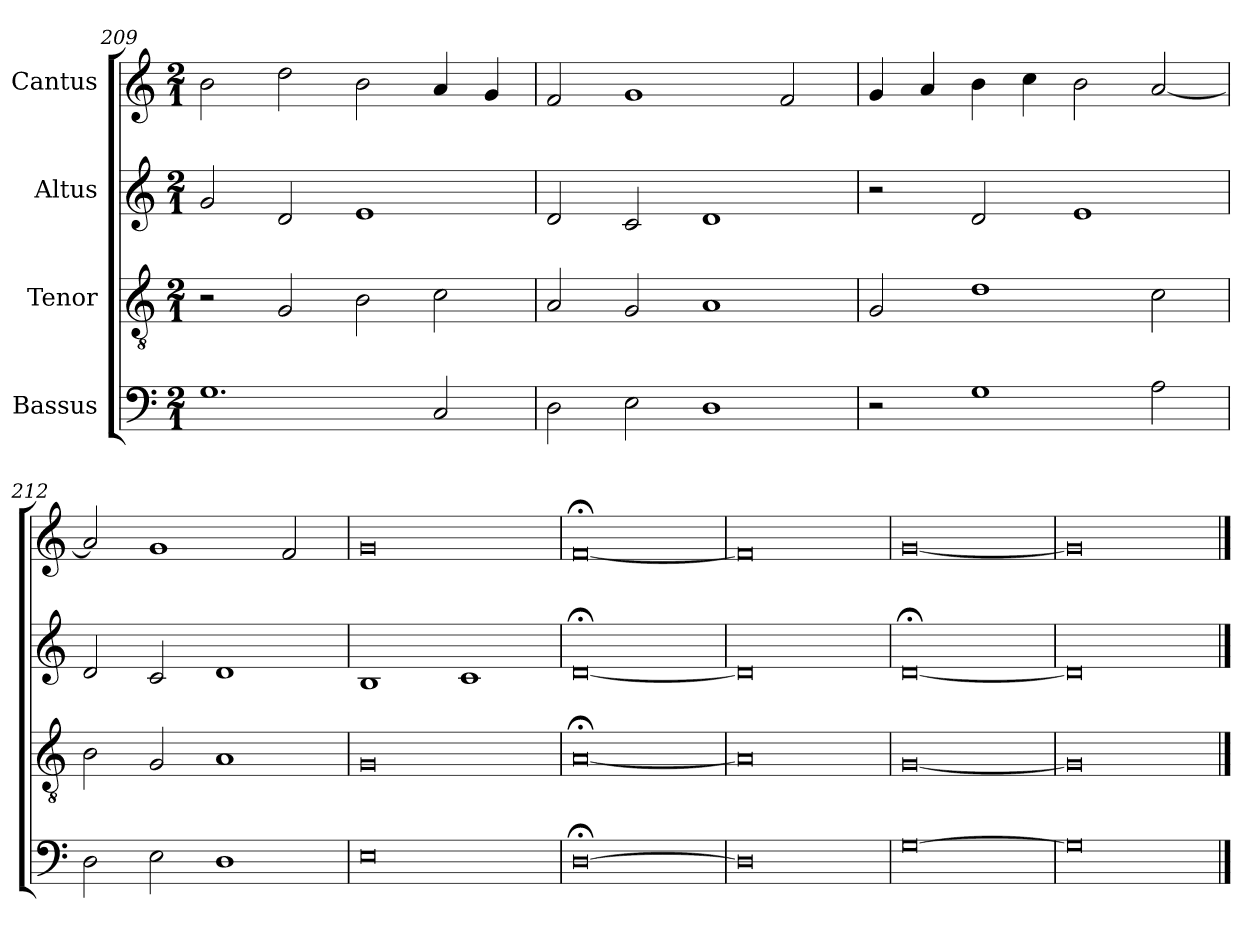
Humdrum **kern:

**kern	**kern	**kern	**kern
*part4	*part3	*part2	*part1
*staff4	*staff3	*staff2	*staff1
*I"Bassus	*I"Tenor	*I"Altus	*I"Cantus
*clefF4	*clefGv2	*clefG2	*clefG2
*	*ITrd7c12	*	*
*k[]	*k[]	*k[]	*k[]
*C:	*C:	*C:	*C:
*M2/1	*M2/1	*M2/1	*M2/1
=209	=209	=209	=209
1.Gi	2r	2gi/	2bi\
.	2GGi/	2di/	2ddi\
.	2BBi\	1ei	2bi\
2Ci/	2Ci\	.	4ai/
.	.	.	4gi/
=210	=210	=210	=210
2Di\	2AAi/	2di/	2fi/
2Ei\	2GGi/	2ci/	1gi
1Di	1AAi	1di	.
.	.	.	2fi/
!!LO:LB:g=z
=211	=211	=211	=211
2r	2GGi/	2r	4gi/
.	.	.	4ai/
1Gi	1Di	2di/	4bi\
.	.	.	4cci\
.	.	1ei	2bi\
2Ai\	2Ci\	.	[<2ai/
=212	=212	=212	=212
2Di\	2BBi\	2di/	2ai/]
2Ei\	2GGi/	2ci/	1gi
1Di	1AAi	1di	.
.	.	.	2fi/
=213	=213	=213	=213
0Ei	0GGi	1Bi	0gi
.	.	1ci	.
=214	=214	=214	=214
[>0D;i	[<0AA;i	[<0d;i	[<0f;i
=215	=215	=215	=215
0Di]	0AAi]	0di]	0fi]
=216	=216	=216	=216
[>0Gi	[<0GGi	[<0d;i	[<0gi
=217	=217	=217	=217
0Gi]	0GGi]	0di]	0gi]
==	==	==	==
*-	*-	*-	*-
